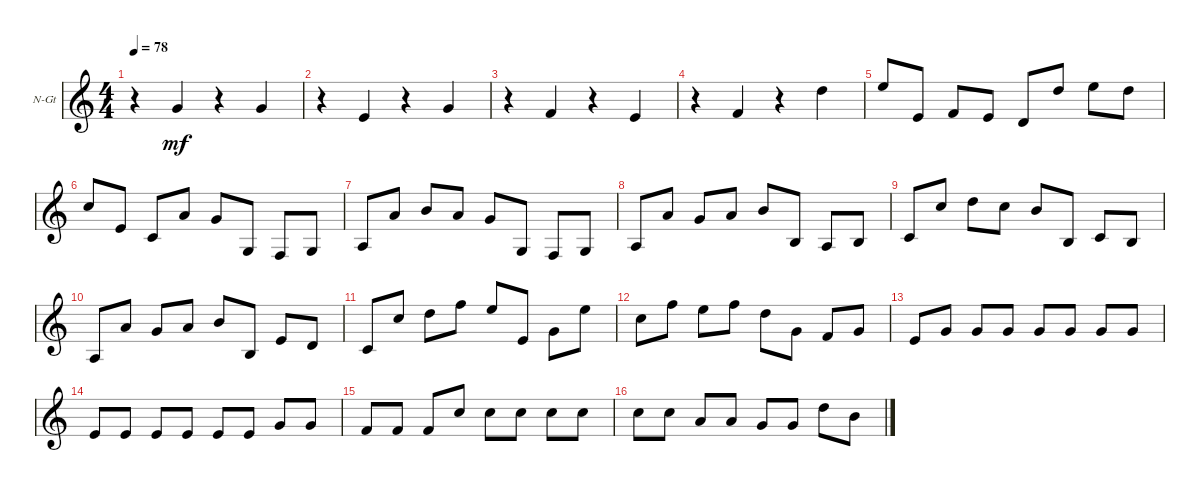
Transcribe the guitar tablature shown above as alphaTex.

\defaultSystemsLayout 4
\bracketExtendMode groupsimilarinstruments
\firstSystemTrackNameOrientation horizontal
\otherSystemsTrackNameOrientation horizontal
\track ("Nylon Guitar" "N-Gt") {instrument acousticguitarnylon}
\staff {score}
\tuning (E4 B3 G3 D3 A2 E2)
\ts (4 4)
\tempo 78
\clef g2
\ks c
r.4{dy mf} 0.3.4 r.4 0.3.4 |
r.4 2.4.4 r.4 0.3.4 |
r.4 3.4.4 r.4 2.4.4 |
r.4 3.4.4 r.4 3.2.4 |
0.1.8 2.4.8 3.4.8 2.4.8 0.4.8 3.2.8 0.1.8 3.2.8 |
1.2.8 2.4.8 3.5.8 2.3.8 0.3.8 3.6.8 1.6.8 3.6.8 |
0.5.8 2.3.8 0.2.8 2.3.8 0.3.8 3.6.8 1.6.8 3.6.8 |
0.5.8 2.3.8 0.3.8 2.3.8 0.2.8 2.5.8 0.5.8 2.5.8 |
3.5.8 1.2.8 3.2.8 1.2.8 0.2.8 2.5.8 3.5.8 2.5.8 |
0.5.8 2.3.8 0.3.8 2.3.8 0.2.8 2.5.8 2.4.8 0.4.8 |
3.5.8 1.2.8 3.2.8 1.1.8 0.1.8 2.4.8 0.3.8 0.1.8 |
1.2.8 1.1.8 0.1.8 1.1.8 3.2.8 0.3.8 3.4.8 0.3.8 |
2.4.8 0.3.8 0.3.8 0.3.8 0.3.8 0.3.8 0.3.8 0.3.8 |
2.4.8 2.4.8 2.4.8 2.4.8 2.4.8 2.4.8 0.3.8 0.3.8 |
3.4.8 3.4.8 3.4.8 1.2.8 1.2.8 1.2.8 1.2.8 1.2.8 |
1.2.8 1.2.8 2.3.8 2.3.8 0.3.8 0.3.8 3.2.8 0.2.8
